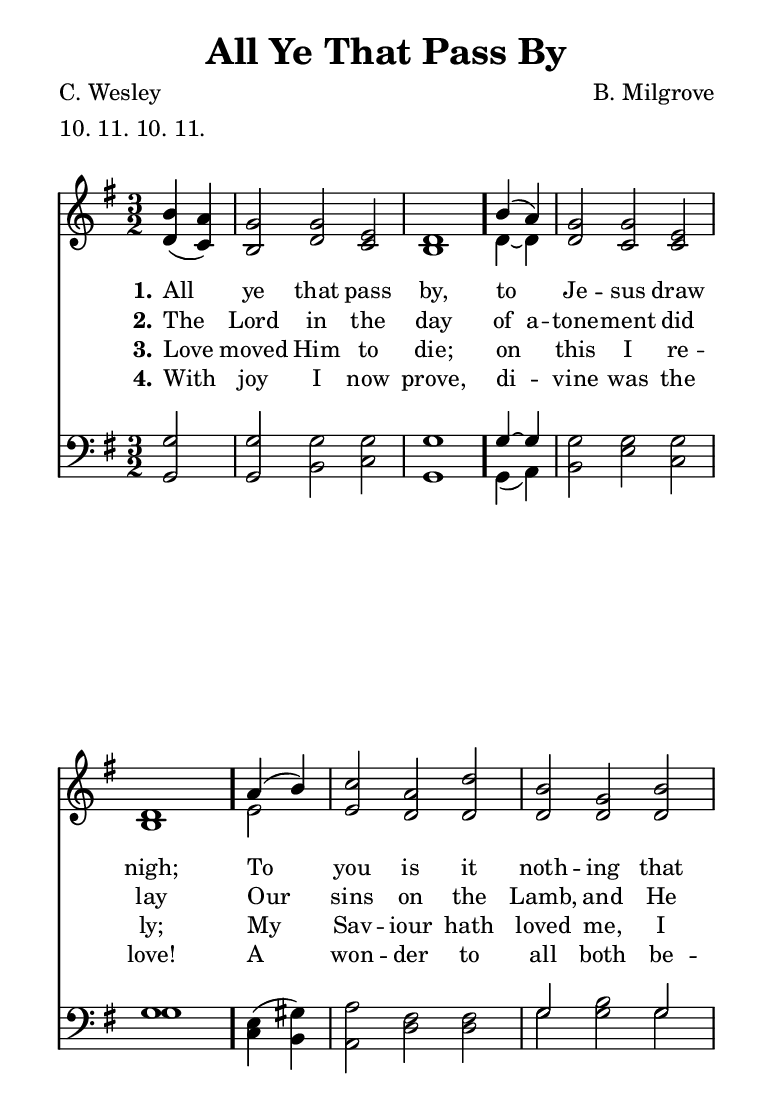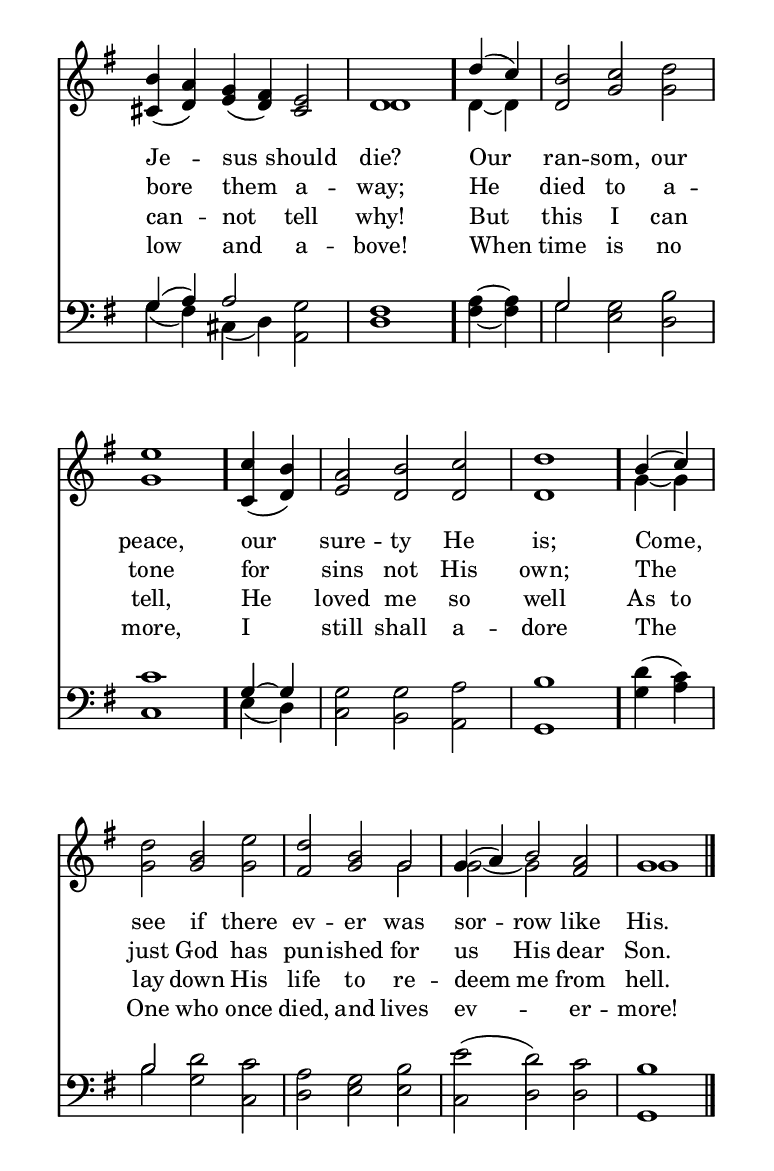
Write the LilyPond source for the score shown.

\include "common/global.ily"
\paper {
  \include "common/paper.ily"
}

\header{
  %gospel
  hymnnumber = "60"
  title = "All Ye That Pass By"
  tunename = "Harwich"
  meter = "10. 11. 10. 11." % original has extra syllable in each line
  poet = "C. Wesley"
  composer = "B. Milgrove"
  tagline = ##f
}

% for fermata in MIDI
ta = { \tempo 4=140 }
tb = { \tempo 4=70  }

patternAA = { c4 c4 | c2 c2 c2 | c1 }
patternAB = { c2    | c2 c2 c2 | c1 \patternAA }

patternBA = { c4 c4 | c2 c2 c2 | c2 c2 c2 c4( c4) c4( c4) c2 | c1 }
patternBB = { c2    | c2 c2 c2 | c2 c2 c2 c4( c4) c4( c4) c2 | c1 }
patternBC = { c4 c4 | c2 c2 c2 | c2 c2 c2 c4( c4) c2      c2 | c1 }
patternBD = { c4 c4 | c2 c2 c2 | c2 c2 c2 c2      c2      c2 | c1 }

global = {
  \include "common/overrides.ily"
  \override Staff.TimeSignature.style = #'numbered
  \time 3/2
  \override Score.MetronomeMark.transparent = ##t % hide all fermata changes too
  \ta
  \key g \major
  \partial 2
  \autoBeamOff
}

notesSoprano = {
\global
\relative c'' {

  \changePitch \patternAA { b( a) | g g e | d | b'( a) | g g e | d }
  \changePitch \patternBA { a'( b) | c a d | b g b | b( a) g( fis) e | d }
  \changePitch \patternAA { d'( c) | b c d | e | c( b) | a b c | d }
  \changePitch \patternBC { b( c) | d b e | d b g | g( a) b a | g }

  \bar "|."

}
}

notesAlto = {
\global
\relative e' {

  \changePitch \patternAA { d( c) | b d c | b | d ~ d | d c c | b }
  \changePitch \patternBB { e | e d d | d d d | cis( d) e( d) cis | d }
  \changePitch \patternAA { d ~ d | d | g g | g | c,( d) | e d d | d }
  \changePitch \patternBD { g ~ g | g g g | fis g g | g ~ g fis | g }

}
}

notesTenor = {
\global
\relative a {

  \changePitch \patternAB { g | g g g | g | g ~ g | g g g | g }
  \changePitch \patternBC { e( gis) | a fis fis | g b g | g( a) a g | fis }
  \changePitch \patternAA { a ~ a | g g b | c | g ~ g | g g a | b }
  \changePitch \patternBD { d( c) | b d c | a g b | e( d) c | b }

}
}

notesBass = {
\global
\relative f, {

  \changePitch \patternAB { g | g b c | g | g( a) | b e c | g' }
  \changePitch \patternBA { c,( b) | a d d | g g g | g( fis) cis( d) a | d }
  \changePitch \patternAA { fis ~ fis | g e d | c | e( d) c b a | g }
  \changePitch \patternBD { g'( a) | b g c, | d e e | c( d) d | g, }

}
}

wordsA = \lyricmode {
\set stanza = "1."

All ye that pass by, \bar "." to Je -- sus draw nigh; \bar "." \eogbreak
To you is it noth -- ing that Je -- sus should die? \bar "." \eogbreak
Our ran -- som, our peace, \bar "." our sure -- ty He is; \bar "." \eogbreak
Come, see if there ev -- er was sor -- row like His. \bar "." \eogbreak

}

wordsB = \lyricmode {
\set stanza = "2."

The Lord in the day { \mon } of a -- { \moff } tone -- ment did lay
Our sins on the Lamb, and He bore them a -- way;
He died to a -- tone for sins not His own;
The just God has pun -- ished for us His dear Son.

}

wordsC = \lyricmode {
\set stanza = "3."

Love moved Him to die; on this I re -- ly;
My Sav -- iour hath loved me, I can -- not tell why!
But this I can tell, He loved me so well
{ \mon } As to { \moff } lay down His life to re -- deem me from hell.

}

wordsD = \lyricmode {
\set stanza = "4."

With joy I now prove, di -- vine was the love!
A won -- der to all both be -- low and a -- bove!
When time is no more, I still shall a -- dore
The One who once died, and lives ev -- _ er -- more!

}

\score {
  \context ChoirStaff <<
    \context Staff = upper <<
      \set Staff.autoBeaming = ##f
      \set ChoirStaff.systemStartDelimiter = #'SystemStartBar
      \set ChoirStaff.printPartCombineTexts = ##f
      \partcombine #'(2 . 11) \notesSoprano \notesAlto
      \context NullVoice = sopranos { \voiceOne << \notesSoprano >> }
      \context Lyrics = one   \lyricsto sopranos \wordsA
      \context Lyrics = two   \lyricsto sopranos \wordsB
      \context Lyrics = three \lyricsto sopranos \wordsC
      \context Lyrics = four  \lyricsto sopranos \wordsD
    >>
    \context Staff = men <<
      \set Staff.autoBeaming = ##f
      \clef bass
      \set ChoirStaff.printPartCombineTexts = ##f
      \partcombine #'(2 . 11) \notesTenor \notesBass
    >>
  >>
  \layout {
    \include "common/layout.ily"
  }
  #(cond ((ly:get-option 'eog-midi-permitted) #{ \midi{
    \include "common/midi.ily"
  } #}))
}

\version "2.19.49"  % necessary for upgrading to future LilyPond versions.

% vi:set et ts=2 sw=2 ai nocindent syntax=lilypond:
